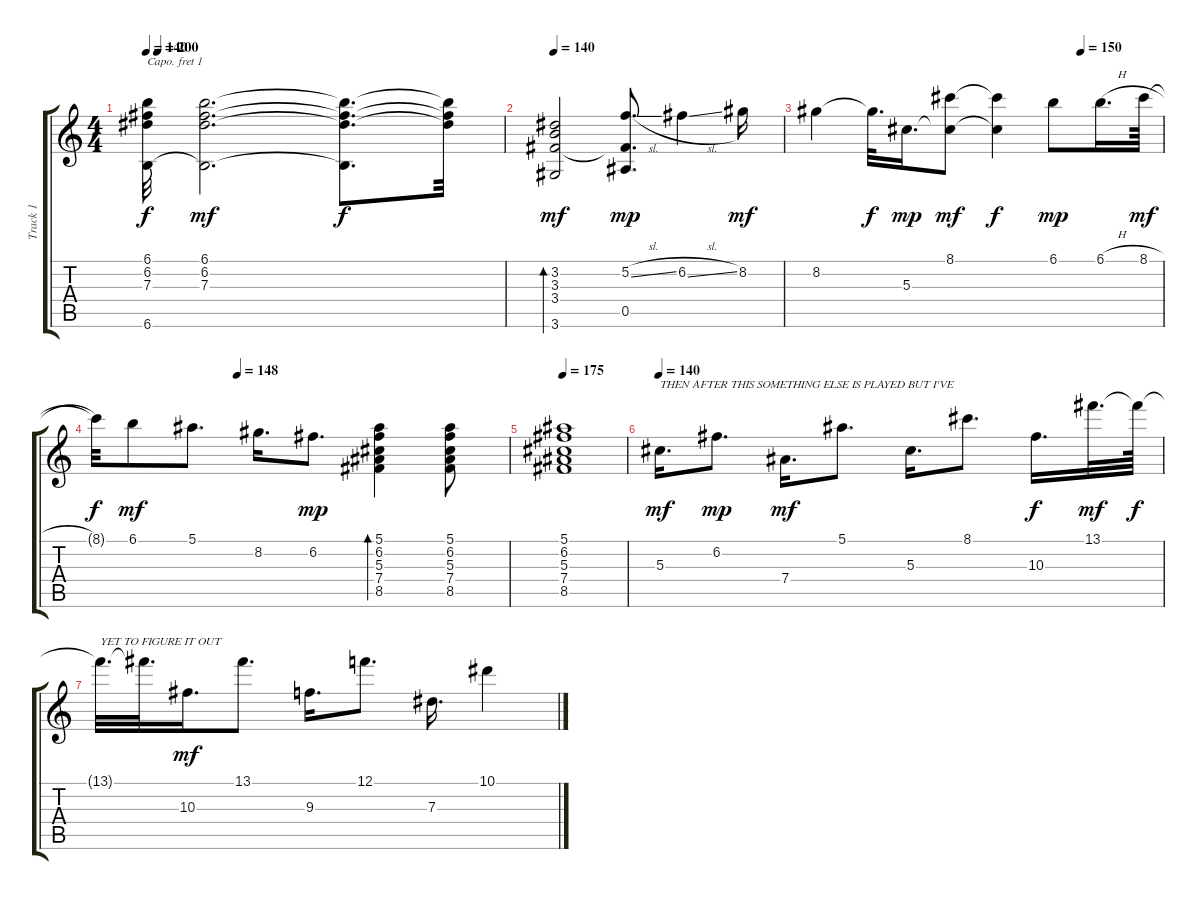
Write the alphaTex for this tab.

\track ("Track 1" "Track 1") {instrument acousticguitarnylon}
\staff {score tabs}
\capo 1
\tuning (E4 B3 G3 D3 A2 E2) {hide}
\ts (4 4)
\tempo 140
\tempo (200 0.03125)
\clef g2
\ks c
(6.1{t} 6.2{t} 7.3{t} 6.6{t}).32{dy f} (6.1 6.2 7.3 6.6{t}).2{d dy mf} (6.1{t} 6.2{t} 7.3{t} 6.6{t}).8{d dy f} (6.1{t} 6.2{t} 7.3{t}).32 |
\tempo 140
(3.2 3.3 3.4 3.6).2{bd 480 dy mf} (5.2{sl} 3.4{t} 0.5).8{d dy mp} 6.2{sl}.4 8.2.16{dy mf} |
\tempo (150 0.765625)
8.2.4 8.2{t}.32{d dy f} 5.3.16{d dy mp} (8.1 5.3{t}).8{dy mf} (8.1{t} 5.3{t}).4{dy f} 6.1.8{dy mp beam merge} 6.1{h}.16{d} 8.1{h}.64{dy mf} |
\tempo (148 0.34375)
8.1{t}.32{dy f} 6.1.8{dy mf} 5.1.8{d} 8.2.16{d} 6.2.8{d dy mp} (5.1 6.2 5.3 7.4 8.5).4{bd 120} (5.1 6.2 5.3 7.4 8.5).8 |
\tempo 175
(5.1 6.2 5.3 7.4 8.5).1 |
\tempo 140
5.3.16{d txt "THEN AFTER THIS SOMETHING ELSE IS PLAYED BUT I'VE" dy mf} 6.2.8{d dy mp} 7.4.16{d dy mf} 5.1.8{d} 5.3.16{d} 8.1.8{d} 10.3.16{d dy f} 13.1.32{d dy mf} 13.1{t}.64{dy f} |
13.1{t}.32{d txt "YET TO FIGURE IT OUT"} 13.1{t}.32{d} 10.3.16{d dy mf} 13.1.8{d} 9.3.16{d} 12.1.8{d} 7.3.16{d} 10.1.4
